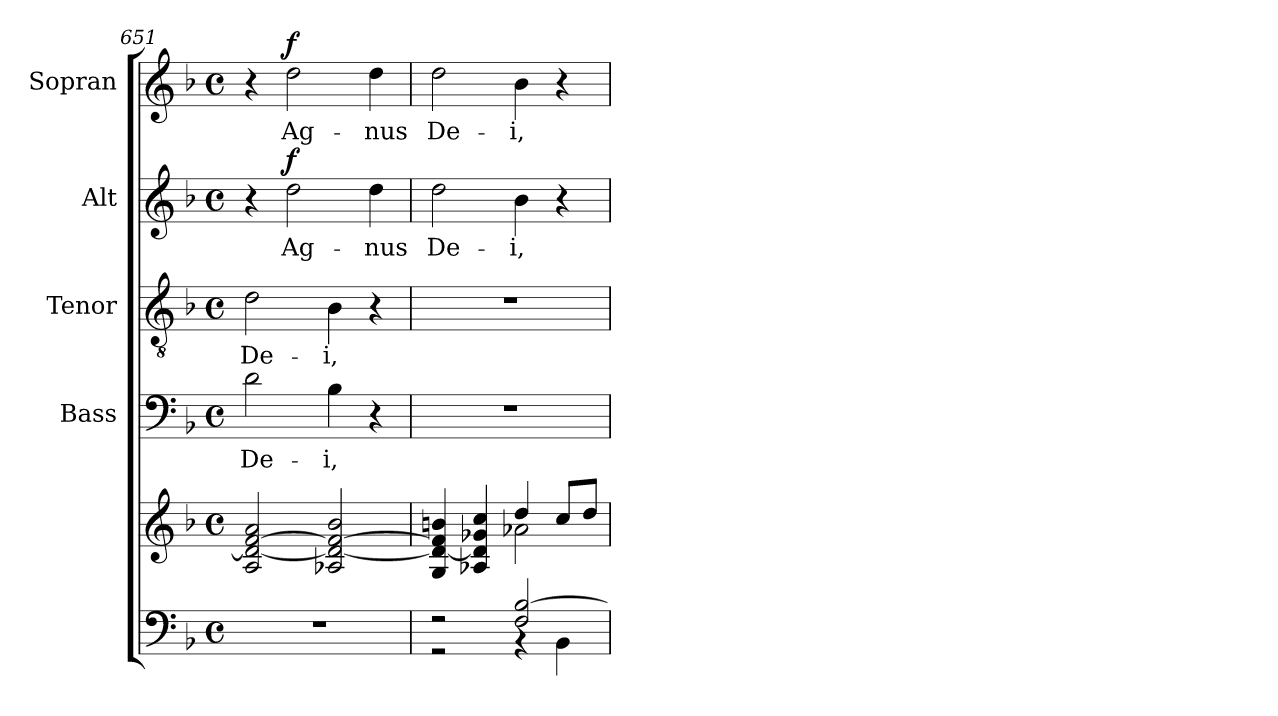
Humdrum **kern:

**kern	**kern	**kern	**text	**kern	**text	**kern	**text	**dynam	**kern	**text	**dynam
*part5	*part5	*part4	*part4	*part3	*part3	*part2	*part2	*part2	*part1	*part1	*part1
*staff6	*staff5	*staff4	*staff4	*staff3	*staff3	*staff2	*staff2	*staff2	*staff1	*staff1	*staff1
*	*	*I"Bass	*	*I"Tenor	*	*I"Alt	*	*	*I"Sopran	*	*
*	*	*I'B.	*	*I'T.	*	*I'A.	*	*	*I'S.	*	*
!!LO:PB:g=z
*clefF4	*clefG2	*clefF4	*	*clefGv2	*	*clefG2	*	*	*clefG2	*	*
*k[b-]	*k[b-]	*k[b-]	*	*k[b-]	*	*k[b-]	*	*	*k[b-]	*	*
*F:	*F:	*F:	*	*F:	*	*F:	*	*	*F:	*	*
*M4/4	*M4/4	*M4/4	*	*M4/4	*	*M4/4	*	*	*M4/4	*	*
*met(c)	*met(c)	*met(c)	*	*met(c)	*	*met(c)	*	*	*met(c)	*	*
=651	=651	=651	=651	=651	=651	=651	=651	=651	=651	=651	=651
!	!	!	!LO:LY:b	!	!LO:LY:b	!	!	!	!	!	!
1r	2A/ 2d/_ [2f/ 2a/	2d\	De-	2d\	De-	4r	.	.	4r	.	.
!	!	!	!	!	!	!	!LO:LY:b	!LO:DY:a	!	!LO:LY:b	!LO:DY:a
.	.	.	.	.	.	2dd\	Ag-	f	2dd\	Ag-	f
!	!	!	!LO:LY:b	!	!LO:LY:b	!	!	!	!	!	!
.	2A-X/ 2d/_ 2f/_ 2b-/	4B-\	-i,	4B-\	-i,	.	.	.	.	.	.
!	!	!	!	!	!	!	!LO:LY:b	!	!	!LO:LY:b	!
.	.	4r	.	4r	.	4dd\	-nus	.	4dd\	-nus	.
=652	=652	=652	=652	=652	=652	=652	=652	=652	=652	=652	=652
*^	*^	*	*	*	*	*	*	*	*	*	*
!	!	!	!	!	!	!	!	!	!LO:LY:b	!	!	!LO:LY:b	!
2r	2r	4G/ 4d/_ 4f/] 4bn/	2ryy	1r	.	1r	.	2dd\	De-	.	2dd\	De-	.
.	.	4A-X/ 4d/] 4g-X/ 4cc/	.	.	.	.	.	.	.	.	.	.	.
!	!	!	!	!	!	!	!	!	!LO:LY:b	!	!	!LO:LY:b	!
2F/ [>2B-/	4rAA	4dd/	2a-X\	.	.	.	.	4b-\	-i,	.	4b-\	-i,	.
.	4BB-\	8cc/L	.	.	.	.	.	4r	.	.	4r	.	.
.	.	8dd/J	.	.	.	.	.	.	.	.	.	.	.
*v	*v	*	*	*	*	*	*	*	*	*	*	*	*
*	*v	*v	*	*	*	*	*	*	*	*	*	*
=	=	=	=	=	=	=	=	=	=	=	=
*-	*-	*-	*-	*-	*-	*-	*-	*-	*-	*-	*-
